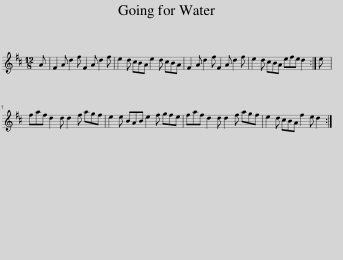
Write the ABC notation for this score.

X:1
L:1/8
M:12/8
I:linebreak $
K:D
V:1 treble
V:1
 A | F2 A d2 f F2 A d2 f | e2 d cBA e2 d cBA | F2 A d2 f F2 A d2 f | e2 d cBA efe d2 :| %5
 e |$ faf d2 d d2 f agf | e2 e BAB e2 f gfe | faf d2 d d2 f agf | e2 d cBA f2 e d2 :| %10
